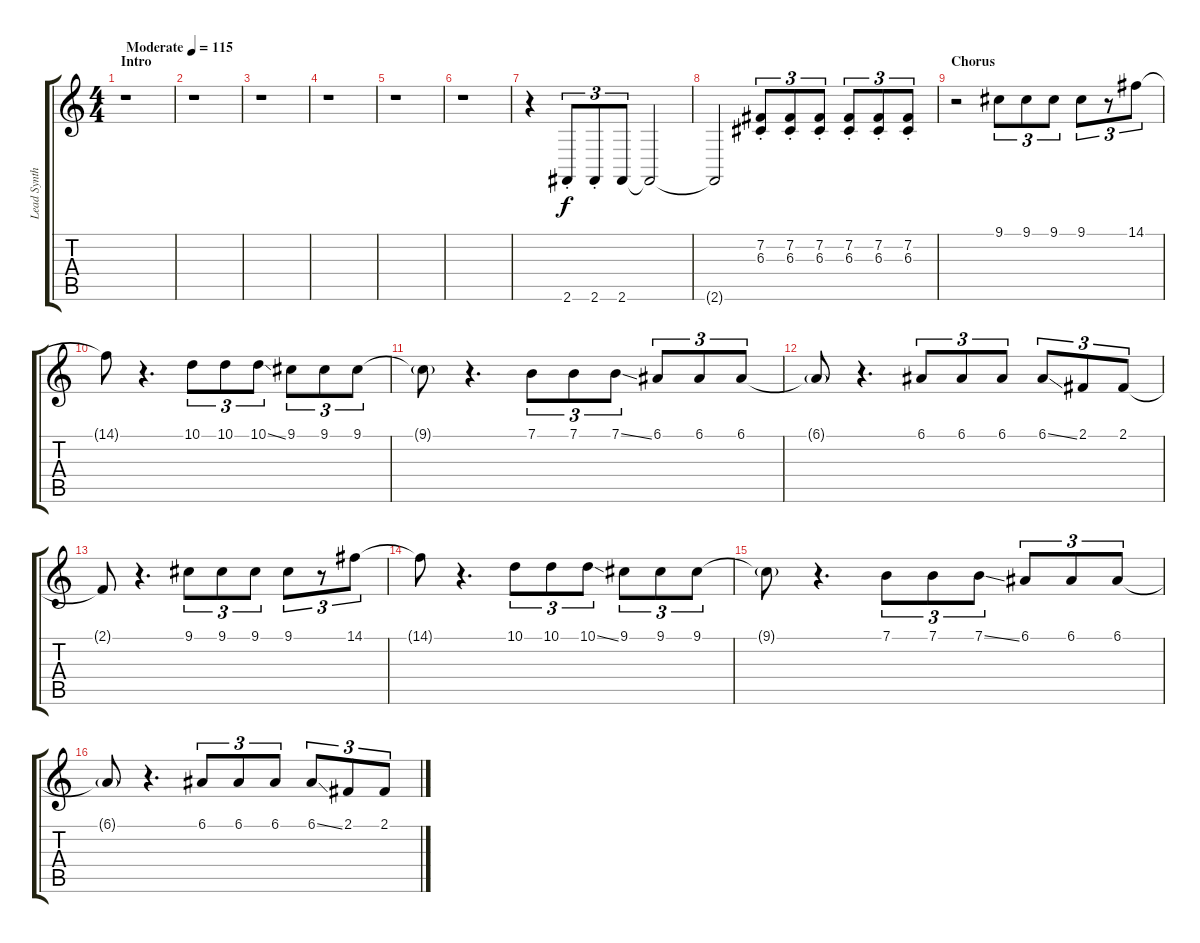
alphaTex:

\track ("Lead Synth" "Lead Synth") {instrument lead2sawtooth}
\staff {score tabs}
\tuning (E4 B3 G3 D3 A2 E2) {hide}
\ts (4 4)
\section ("" "Intro")
\tempo (115 "Moderate")
\clef g2
\ks c
r.1{dy f instrument lead2sawtooth} |
r.1 |
r.1 |
r.1 |
r.1 |
r.1 |
r.4 2.6{st}.8{tu (3 2)} 2.6{st}.8{tu (3 2)} 2.6.8{tu (3 2)} 2.6{t}.2 |
2.6{t}.2 (7.2{st} 6.3{st}).8{tu (3 2)} (7.2{st} 6.3{st}).8{tu (3 2)} (7.2{st} 6.3{st}).8{tu (3 2)} (7.2{st} 6.3{st}).8{tu (3 2)} (7.2{st} 6.3{st}).8{tu (3 2)} (7.2{st} 6.3{st}).8{tu (3 2)} |
\section ("" "Chorus")
r.2 9.1.8{tu (3 2)} 9.1.8{tu (3 2)} 9.1.8{tu (3 2)} 9.1.8{tu (3 2)} r.8{tu (3 2)} 14.1.8{tu (3 2)} |
14.1{t}.8 r.4{d} 10.1.8{tu (3 2)} 10.1.8{tu (3 2)} 10.1{ss}.8{tu (3 2)} 9.1.8{tu (3 2)} 9.1.8{tu (3 2)} 9.1.8{tu (3 2)} |
9.1{g t}.8 r.4{d} 7.1.8{tu (3 2)} 7.1.8{tu (3 2)} 7.1{ss}.8{tu (3 2)} 6.1.8{tu (3 2)} 6.1.8{tu (3 2)} 6.1.8{tu (3 2)} |
6.1{g t}.8 r.4{d} 6.1.8{tu (3 2)} 6.1.8{tu (3 2)} 6.1.8{tu (3 2)} 6.1{ss}.8{tu (3 2)} 2.1.8{tu (3 2)} 2.1.8{tu (3 2)} |
2.1{t}.8 r.4{d} 9.1.8{tu (3 2)} 9.1.8{tu (3 2)} 9.1.8{tu (3 2)} 9.1.8{tu (3 2)} r.8{tu (3 2)} 14.1.8{tu (3 2)} |
14.1{t}.8 r.4{d} 10.1.8{tu (3 2)} 10.1.8{tu (3 2)} 10.1{ss}.8{tu (3 2)} 9.1.8{tu (3 2)} 9.1.8{tu (3 2)} 9.1.8{tu (3 2)} |
9.1{g t}.8 r.4{d} 7.1.8{tu (3 2)} 7.1.8{tu (3 2)} 7.1{ss}.8{tu (3 2)} 6.1.8{tu (3 2)} 6.1.8{tu (3 2)} 6.1.8{tu (3 2)} |
6.1{g t}.8 r.4{d} 6.1.8{tu (3 2)} 6.1.8{tu (3 2)} 6.1.8{tu (3 2)} 6.1{ss}.8{tu (3 2)} 2.1.8{tu (3 2)} 2.1.8{tu (3 2)}
